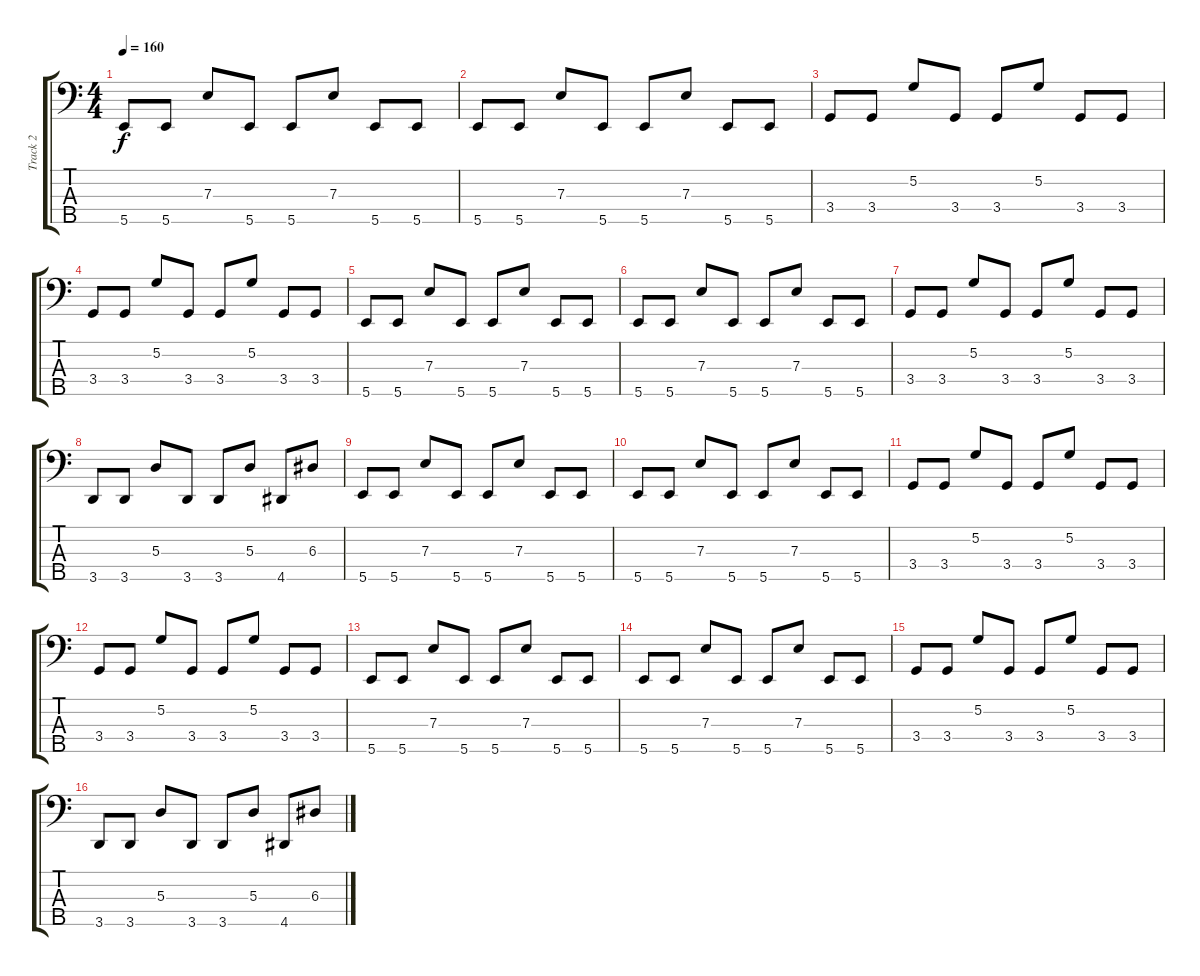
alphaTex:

\track ("Track 2" "Track 2") {instrument electricbassfinger}
\staff {score tabs}
\tuning (G2 D2 A1 E1 B0) {hide}
\ts (4 4)
\tempo 160
\clef f4
\ks c
5.5.8{dy f} 5.5.8 7.3.8 5.5.8 5.5.8 7.3.8 5.5.8 5.5.8 |
5.5.8 5.5.8 7.3.8 5.5.8 5.5.8 7.3.8 5.5.8 5.5.8 |
3.4.8 3.4.8 5.2.8 3.4.8 3.4.8 5.2.8 3.4.8 3.4.8 |
3.4.8 3.4.8 5.2.8 3.4.8 3.4.8 5.2.8 3.4.8 3.4.8 |
5.5.8 5.5.8 7.3.8 5.5.8 5.5.8 7.3.8 5.5.8 5.5.8 |
5.5.8 5.5.8 7.3.8 5.5.8 5.5.8 7.3.8 5.5.8 5.5.8 |
3.4.8 3.4.8 5.2.8 3.4.8 3.4.8 5.2.8 3.4.8 3.4.8 |
3.5.8 3.5.8 5.3.8 3.5.8 3.5.8 5.3.8 4.5.8 6.3.8 |
5.5.8 5.5.8 7.3.8 5.5.8 5.5.8 7.3.8 5.5.8 5.5.8 |
5.5.8 5.5.8 7.3.8 5.5.8 5.5.8 7.3.8 5.5.8 5.5.8 |
3.4.8 3.4.8 5.2.8 3.4.8 3.4.8 5.2.8 3.4.8 3.4.8 |
3.4.8 3.4.8 5.2.8 3.4.8 3.4.8 5.2.8 3.4.8 3.4.8 |
5.5.8 5.5.8 7.3.8 5.5.8 5.5.8 7.3.8 5.5.8 5.5.8 |
5.5.8 5.5.8 7.3.8 5.5.8 5.5.8 7.3.8 5.5.8 5.5.8 |
3.4.8 3.4.8 5.2.8 3.4.8 3.4.8 5.2.8 3.4.8 3.4.8 |
3.5.8 3.5.8 5.3.8 3.5.8 3.5.8 5.3.8 4.5.8 6.3.8
